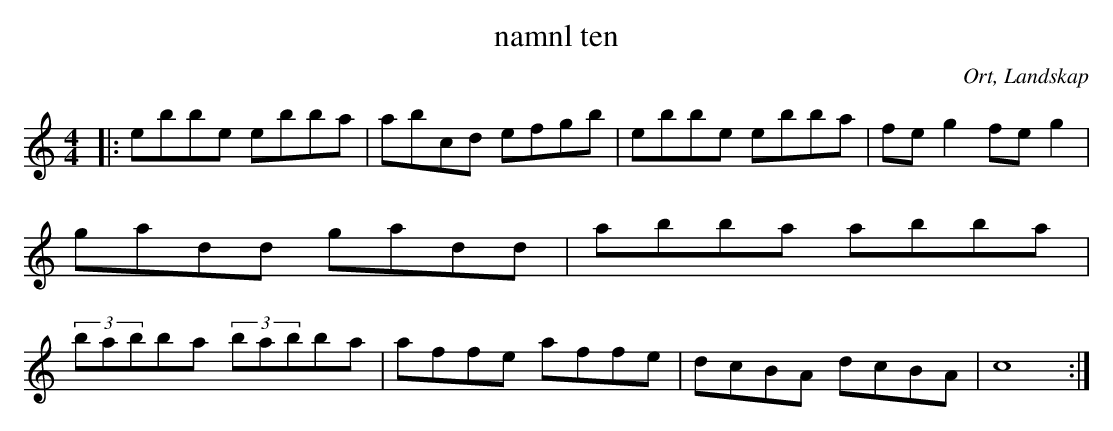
X:1
T:namnl ten
O:Ort, Landskap
M:4/4
L:1/8
K:C
|: ebbe ebba| abcd efgb| ebbe ebba| feg2 feg2| gadd gadd | abba abba | (3babba (3babba | affe affe | dcBA dcBA| c8:|
